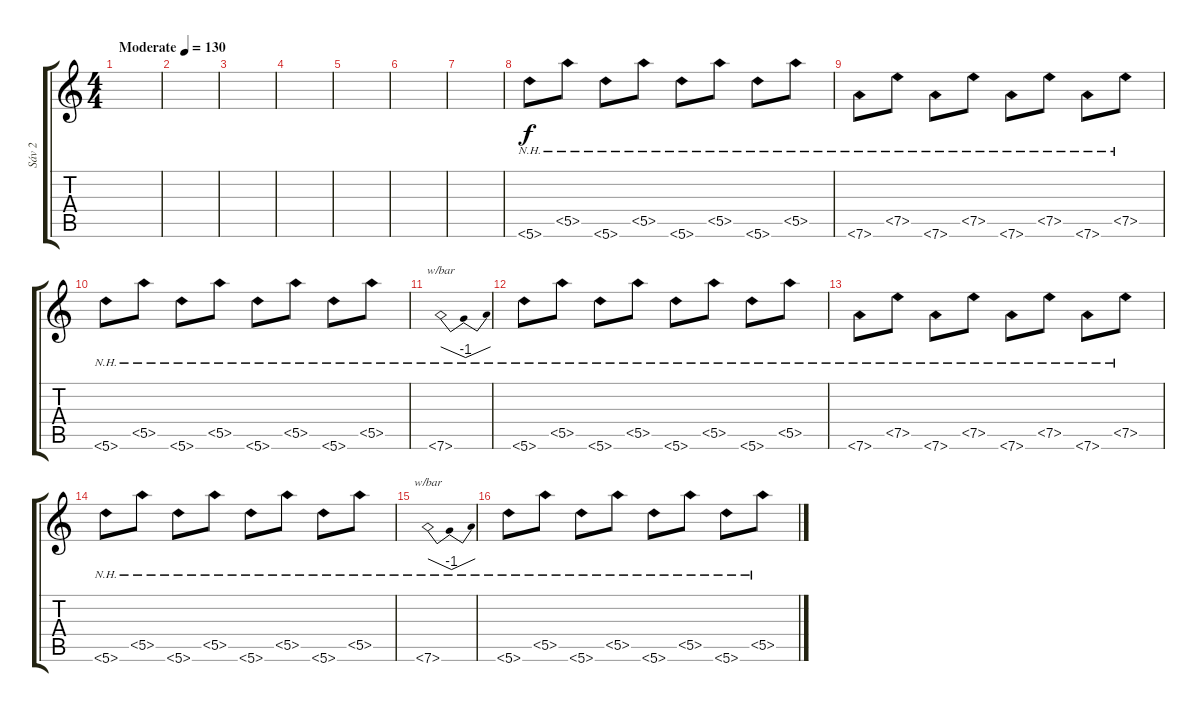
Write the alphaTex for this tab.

\track ("Sáv 2" "Sáv 2") {instrument acousticguitarsteel}
\staff {score tabs}
\tuning (E4 B3 G3 D3 A2 D2) {hide}
\ts (4 4)
\tempo (130 "Moderate")
\clef g2
\ks c
|
|
|
|
|
|
|
5.6{nh}.8 5.5{nh}.8 5.6{nh}.8 5.5{nh}.8 5.6{nh}.8 5.5{nh}.8 5.6{nh}.8 5.5{nh}.8 |
7.6{nh}.8 7.5{nh}.8 7.6{nh}.8 7.5{nh}.8 7.6{nh}.8 7.5{nh}.8 7.6{nh}.8 7.5{nh}.8 |
5.6{nh}.8 5.5{nh}.8 5.6{nh}.8 5.5{nh}.8 5.6{nh}.8 5.5{nh}.8 5.6{nh}.8 5.5{nh}.8 |
7.6{nh}.1{tbe (dip default 0 0 40 -4 60 0)} |
5.6{nh}.8 5.5{nh}.8 5.6{nh}.8 5.5{nh}.8 5.6{nh}.8 5.5{nh}.8 5.6{nh}.8 5.5{nh}.8 |
7.6{nh}.8 7.5{nh}.8 7.6{nh}.8 7.5{nh}.8 7.6{nh}.8 7.5{nh}.8 7.6{nh}.8 7.5{nh}.8 |
5.6{nh}.8 5.5{nh}.8 5.6{nh}.8 5.5{nh}.8 5.6{nh}.8 5.5{nh}.8 5.6{nh}.8 5.5{nh}.8 |
7.6{nh}.1{tbe (dip default 0 0 40 -4 60 0)} |
5.6{nh}.8 5.5{nh}.8 5.6{nh}.8 5.5{nh}.8 5.6{nh}.8 5.5{nh}.8 5.6{nh}.8 5.5{nh}.8
